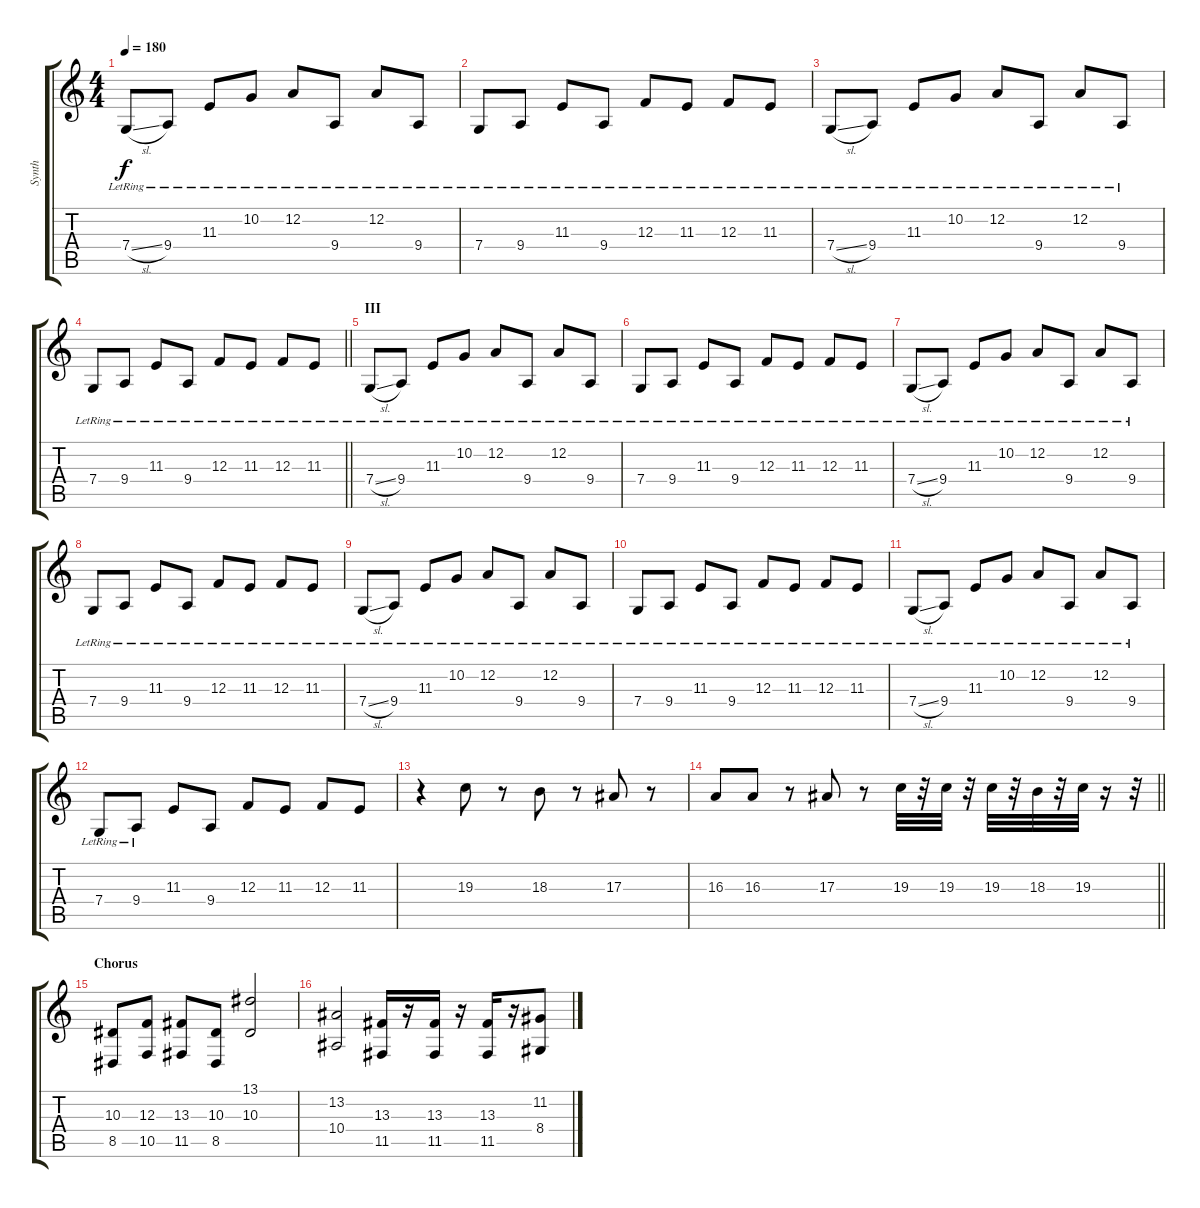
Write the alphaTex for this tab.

\track ("Synth" "Synth") {instrument lead2sawtooth}
\staff {score tabs}
\tuning (D4 A3 F3 C3 G2 C2) {hide}
\ts (4 4)
\tempo 180
\clef g2
\ks c
7.4{sl lr}.8{dy f} 9.4{lr}.8 11.3{lr}.8 10.2{lr}.8 12.2{lr}.8 9.4{lr}.8 12.2{lr}.8 9.4{lr}.8 |
7.4{lr}.8 9.4{lr}.8 11.3{lr}.8 9.4{lr}.8 12.3{lr}.8 11.3{lr}.8 12.3{lr}.8 11.3{lr}.8 |
7.4{sl lr}.8 9.4{lr}.8 11.3{lr}.8 10.2{lr}.8 12.2{lr}.8 9.4{lr}.8 12.2{lr}.8 9.4{lr}.8 |
\barLineRight lightlight
7.4{lr}.8 9.4{lr}.8 11.3{lr}.8 9.4{lr}.8 12.3{lr}.8 11.3{lr}.8 12.3{lr}.8 11.3{lr}.8 |
\section ("" "III")
7.4{sl lr}.8 9.4{lr}.8 11.3{lr}.8 10.2{lr}.8 12.2{lr}.8 9.4{lr}.8 12.2{lr}.8 9.4{lr}.8 |
7.4{lr}.8 9.4{lr}.8 11.3{lr}.8 9.4{lr}.8 12.3{lr}.8 11.3{lr}.8 12.3{lr}.8 11.3{lr}.8 |
7.4{sl lr}.8 9.4{lr}.8 11.3{lr}.8 10.2{lr}.8 12.2{lr}.8 9.4{lr}.8 12.2{lr}.8 9.4{lr}.8 |
7.4{lr}.8 9.4{lr}.8 11.3{lr}.8 9.4{lr}.8 12.3{lr}.8 11.3{lr}.8 12.3{lr}.8 11.3{lr}.8 |
7.4{sl lr}.8 9.4{lr}.8 11.3{lr}.8 10.2{lr}.8 12.2{lr}.8 9.4{lr}.8 12.2{lr}.8 9.4{lr}.8 |
7.4{lr}.8 9.4{lr}.8 11.3{lr}.8 9.4{lr}.8 12.3{lr}.8 11.3{lr}.8 12.3{lr}.8 11.3{lr}.8 |
7.4{sl lr}.8 9.4{lr}.8 11.3{lr}.8 10.2{lr}.8 12.2{lr}.8 9.4{lr}.8 12.2{lr}.8 9.4{lr}.8 |
7.4{lr}.8 9.4{lr}.8 11.3.8 9.4.8 12.3.8 11.3.8 12.3.8 11.3.8 |
r.4 19.3.8 r.8 18.3.8 r.8 17.3.8 r.8 |
\barLineRight lightlight
16.3.8 16.3.8 r.8 17.3.8 r.8 19.3.32 r.32 19.3.32 r.32 19.3.32 r.32 18.3.32 r.32 19.3.32 r.16 r.32 |
\section ("" "Chorus")
(10.3 8.5).8{volume 10} (12.3 10.5).8 (13.3 11.5).8 (10.3 8.5).8 (13.1 10.3).2 |
(13.2 10.4).2 (13.3 11.5).16 r.16 (13.3 11.5).16 r.16 (13.3 11.5).16 r.16 (11.2 8.4).8
